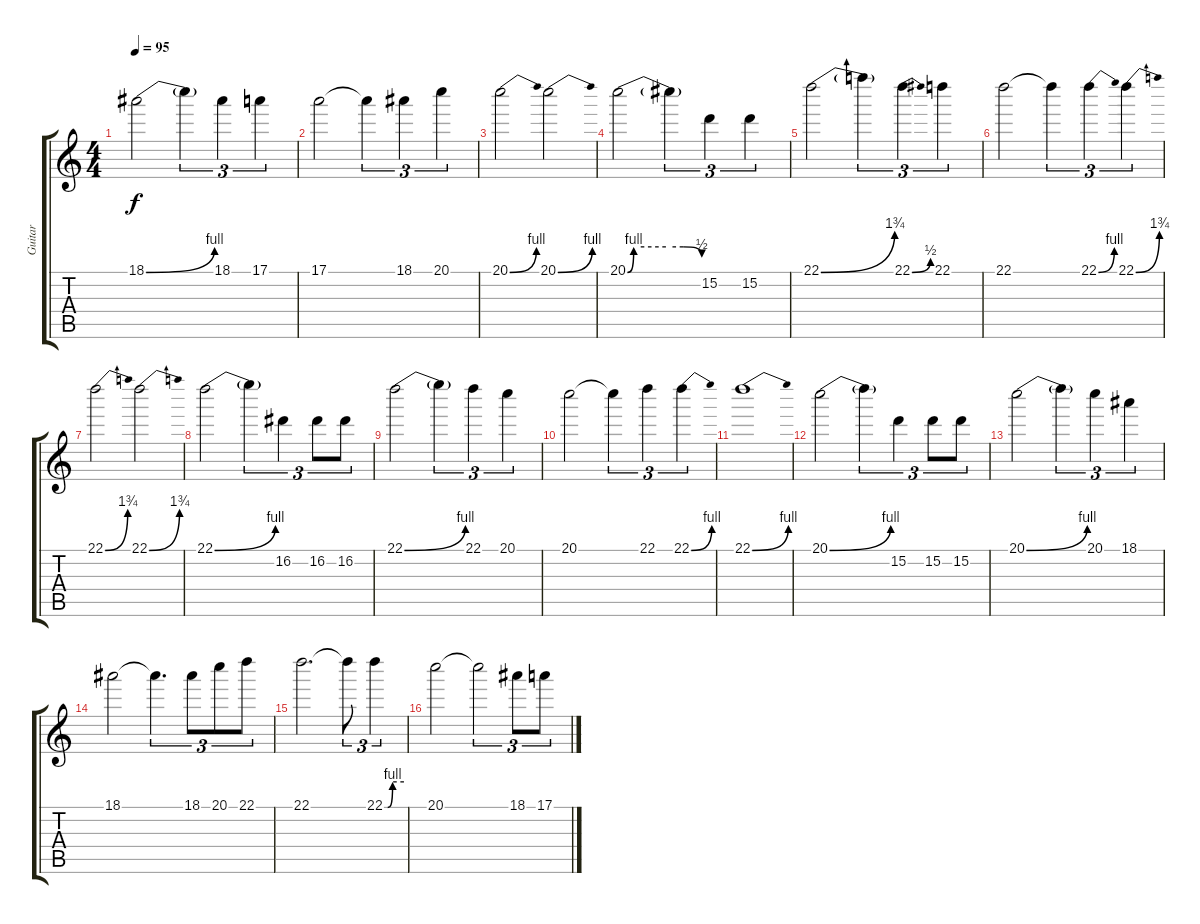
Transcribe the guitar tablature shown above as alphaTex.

\track ("Guitar" "Guitar") {instrument overdrivenguitar}
\staff {score tabs}
\tuning (E4 B3 G3 D3 A2 E2) {hide}
\ts (4 4)
\tempo 95
\clef g2
\ks c
18.1{be (bend 0 0 60 4)}.2{dy f} 18.1{t}.4{tu (3 2)} 18.1.4{tu (3 2)} 17.1.4{tu (3 2)} |
17.1.2 17.1{t}.4{tu (3 2)} 18.1.4{tu (3 2)} 20.1.4{tu (3 2)} |
20.1{be (bend 0 0 60 4)}.2 20.1{be (bend 0 0 60 4)}.2 |
20.1{be (custom 0 0 5 4 31 4 45 4 60 2)}.2 20.1{t}.4{tu (3 2)} 15.2.4{tu (3 2)} 15.2.4{tu (3 2)} |
22.1{be (bend 0 0 60 7)}.2 22.1{t}.4{tu (3 2)} 22.1{be (bend 0 0 60 2)}.4{tu (3 2)} 22.1.4{tu (3 2)} |
22.1.2 22.1{t}.4{tu (3 2)} 22.1{be (bend 0 0 60 4)}.4{tu (3 2)} 22.1{be (bend 0 0 60 7)}.4{tu (3 2)} |
22.1{be (bend 0 0 60 7)}.2 22.1{be (bend 0 0 60 7)}.2 |
22.1{be (bend 0 0 60 4)}.2 22.1{t}.4{tu (3 2)} 16.2.4{tu (3 2)} 16.2.8{tu (3 2)} 16.2.8{tu (3 2)} |
22.1{be (bend 0 0 60 4)}.2 22.1{t}.4{tu (3 2)} 22.1.4{tu (3 2)} 20.1.4{tu (3 2)} |
20.1.2 20.1{t}.4{tu (3 2)} 22.1.4{tu (3 2)} 22.1{be (bend 0 0 60 4)}.4{tu (3 2)} |
22.1{be (bend 0 0 60 4)}.1 |
20.1{be (bend 0 0 60 4)}.2 20.1{t}.4{tu (3 2)} 15.2.4{tu (3 2)} 15.2.8{tu (3 2)} 15.2.8{tu (3 2)} |
20.1{be (bend 0 0 60 4)}.2 20.1{t}.4{tu (3 2)} 20.1.4{tu (3 2)} 18.1.4{tu (3 2)} |
18.1.2 18.1{t}.4{d tu (3 2)} 18.1.8{tu (3 2)} 20.1.8{tu (3 2)} 22.1.8{tu (3 2)} |
22.1.2{d} 22.1{t}.8{tu (3 2)} 22.1{be (custom 0 0 10 0 25 4 60 4)}.4{tu (3 2)} |
20.1.2 20.1{t}.2{tu (3 2)} 18.1.8{tu (3 2)} 17.1.8{tu (3 2)}
